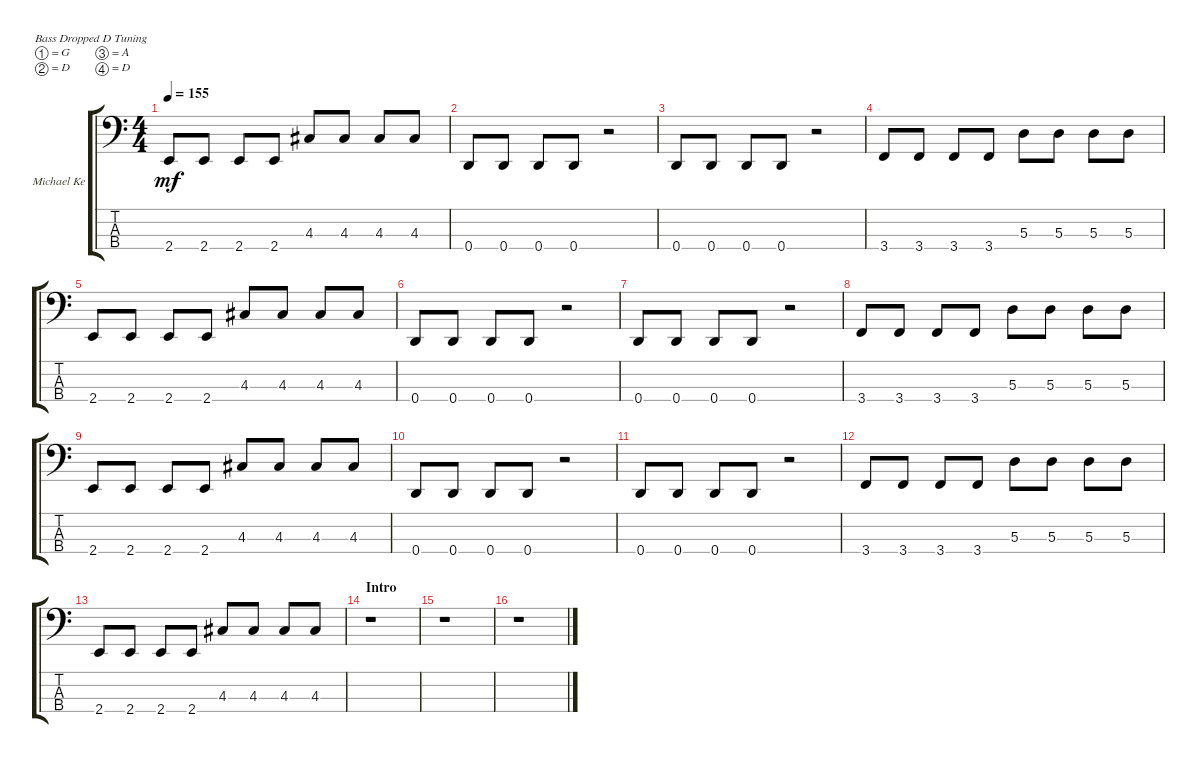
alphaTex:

\defaultSystemsLayout 4
\bracketExtendMode groupsimilarinstruments
\firstSystemTrackNameOrientation horizontal
\otherSystemsTrackNameOrientation horizontal
\track ("Michael Kerr (Bass)" "Michael Ke") {instrument electricbassfinger}
\staff {score tabs}
\tuning (G2 D2 A1 D1)
\ts (4 4)
\tempo 155
\clef f4
\ks c
2.4.8{dy mf} 2.4.8 2.4.8 2.4.8 4.3.8 4.3.8 4.3.8 4.3.8 |
0.4.8 0.4.8 0.4.8 0.4.8 r.2 |
0.4.8 0.4.8 0.4.8 0.4.8 r.2 |
3.4.8 3.4.8 3.4.8 3.4.8 5.3.8 5.3.8 5.3.8 5.3.8 |
2.4.8 2.4.8 2.4.8 2.4.8 4.3.8 4.3.8 4.3.8 4.3.8 |
0.4.8 0.4.8 0.4.8 0.4.8 r.2 |
0.4.8 0.4.8 0.4.8 0.4.8 r.2 |
3.4.8 3.4.8 3.4.8 3.4.8 5.3.8 5.3.8 5.3.8 5.3.8 |
2.4.8 2.4.8 2.4.8 2.4.8 4.3.8 4.3.8 4.3.8 4.3.8 |
0.4.8 0.4.8 0.4.8 0.4.8 r.2 |
0.4.8 0.4.8 0.4.8 0.4.8 r.2 |
3.4.8 3.4.8 3.4.8 3.4.8 5.3.8 5.3.8 5.3.8 5.3.8 |
2.4.8 2.4.8 2.4.8 2.4.8 4.3.8 4.3.8 4.3.8 4.3.8 |
\section ("" "Intro")
r.1 |
r.1 |
r.1
